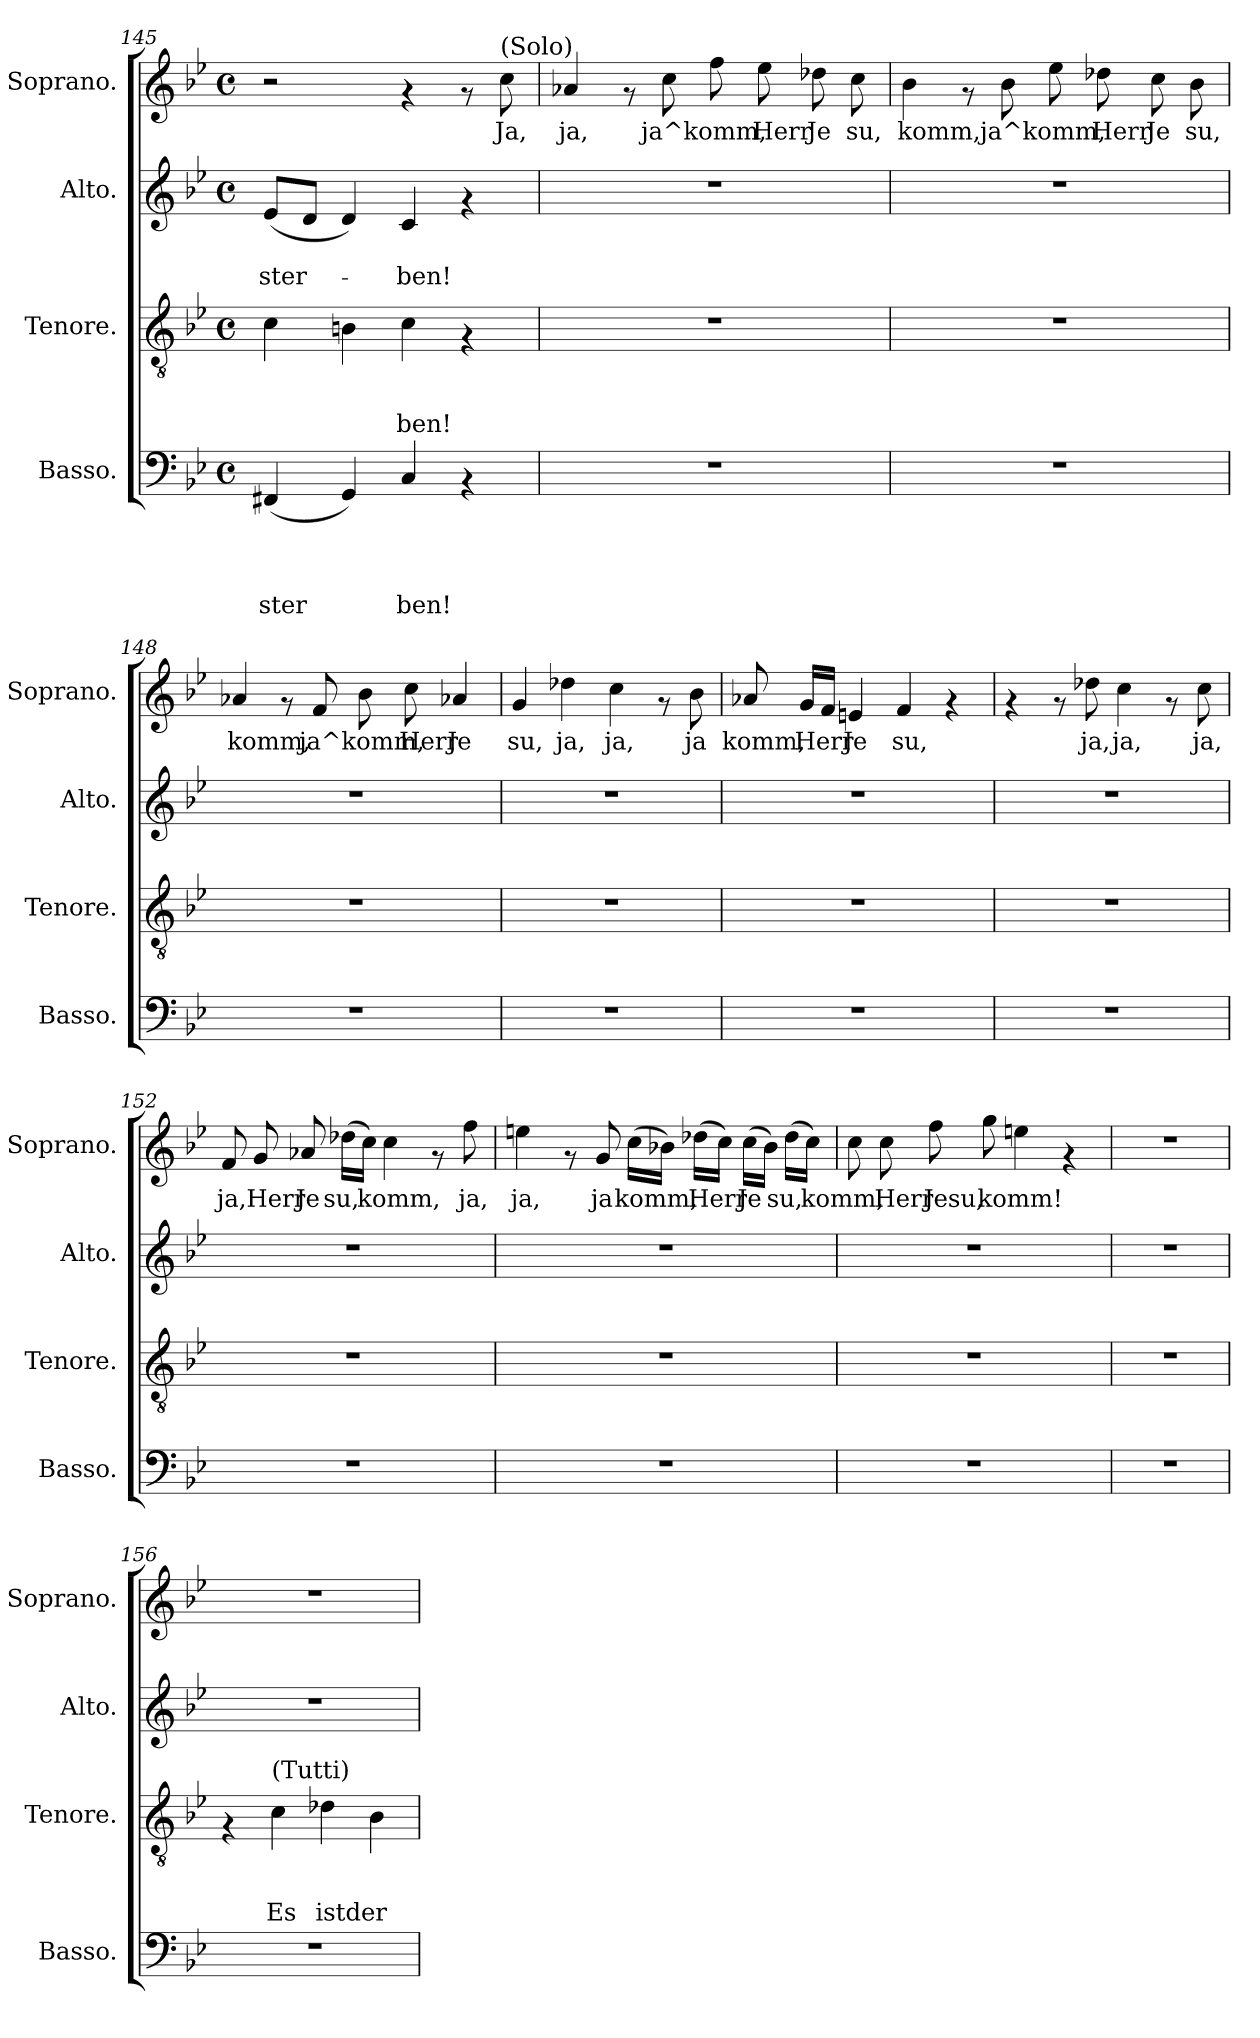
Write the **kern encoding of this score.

**kern	**text	**text	**text	**text	**kern	**text	**text	**text	**kern	**text	**text	**kern	**text
*part4	*part4	*part4	*part4	*part4	*part3	*part3	*part3	*part3	*part2	*part2	*part2	*part1	*part1
*staff4	*staff4	*staff4	*staff4	*staff4	*staff3	*staff3	*staff3	*staff3	*staff2	*staff2	*staff2	*staff1	*staff1
*I"Basso.	*	*	*	*	*I"Tenore.	*	*	*	*I"Alto.	*	*	*I"Soprano.	*
*I'Basso.	*	*	*	*	*I'Tenore.	*	*	*	*I'Alto.	*	*	*I'Soprano.	*
*clefF4	*	*	*	*	*clefGv2	*	*	*	*clefG2	*	*	*clefG2	*
*k[b-e-]	*	*	*	*	*k[b-e-]	*	*	*	*k[b-e-]	*	*	*k[b-e-]	*
*B-:	*	*	*	*	*B-:	*	*	*	*B-:	*	*	*B-:	*
*M4/4	*	*	*	*	*M4/4	*	*	*	*M4/4	*	*	*M4/4	*
*met(c)	*	*	*	*	*met(c)	*	*	*	*met(c)	*	*	*met(c)	*
=145	=145	=145	=145	=145	=145	=145	=145	=145	=145	=145	=145	=145	=145
!	!	!	!	!LO:LY:b	!	!	!	!	!	!	!LO:LY:b	!	!
(<4FF#X/	.	.	.	ster	4c\	.	.	.	(<8e-/L	.	ster-	2r	.
.	.	.	.	.	.	.	.	.	8d/J	.	.	.	.
4GG/)	.	.	.	.	4Bn\	.	.	.	4d/)	.	.	.	.
!	!	!	!	!LO:LY:b	!	!	!	!LO:LY:b	!	!	!LO:LY:b	!	!
4C/	.	.	.	ben!	4c\	.	.	ben!	4c/	.	-ben!	4rf	.
4rAA	.	.	.	.	4rF	.	.	.	4rf	.	.	8rf	.
!	!	!	!	!	!	!	!	!	!	!	!	!LO:TX:a:t=(Solo)	!
!	!	!	!	!	!	!	!	!	!	!	!	!	!LO:LY:b
.	.	.	.	.	.	.	.	.	.	.	.	8cc\	Ja,
!!LO:PB:g=z
=146	=146	=146	=146	=146	=146	=146	=146	=146	=146	=146	=146	=146	=146
!	!	!	!	!	!	!	!	!	!	!	!	!	!LO:LY:b
1r	.	.	.	.	1r	.	.	.	1r	.	.	4a-X/	ja,
.	.	.	.	.	.	.	.	.	.	.	.	8rf	.
!	!	!	!	!	!	!	!	!	!	!	!	!	!LO:LY:b
.	.	.	.	.	.	.	.	.	.	.	.	8cc\	ja^komm,
.	.	.	.	.	.	.	.	.	.	.	.	8ff\	.
!	!	!	!	!	!	!	!	!	!	!	!	!	!LO:LY:b
.	.	.	.	.	.	.	.	.	.	.	.	8ee-\	Herr
!	!	!	!	!	!	!	!	!	!	!	!	!	!LO:LY:b
.	.	.	.	.	.	.	.	.	.	.	.	8dd-X\	Je
!	!	!	!	!	!	!	!	!	!	!	!	!	!LO:LY:b
.	.	.	.	.	.	.	.	.	.	.	.	8cc\	su,
=147	=147	=147	=147	=147	=147	=147	=147	=147	=147	=147	=147	=147	=147
!	!	!	!	!	!	!	!	!	!	!	!	!	!LO:LY:b
1r	.	.	.	.	1r	.	.	.	1r	.	.	4b-\	komm,
.	.	.	.	.	.	.	.	.	.	.	.	8rf	.
!	!	!	!	!	!	!	!	!	!	!	!	!	!LO:LY:b
.	.	.	.	.	.	.	.	.	.	.	.	8b-\	ja^komm,
.	.	.	.	.	.	.	.	.	.	.	.	8ee-\	.
!	!	!	!	!	!	!	!	!	!	!	!	!	!LO:LY:b
.	.	.	.	.	.	.	.	.	.	.	.	8dd-X\	Herr
!	!	!	!	!	!	!	!	!	!	!	!	!	!LO:LY:b
.	.	.	.	.	.	.	.	.	.	.	.	8cc\	Je
!	!	!	!	!	!	!	!	!	!	!	!	!	!LO:LY:b
.	.	.	.	.	.	.	.	.	.	.	.	8b-\	su,
=148	=148	=148	=148	=148	=148	=148	=148	=148	=148	=148	=148	=148	=148
!	!	!	!	!	!	!	!	!	!	!	!	!	!LO:LY:b
1r	.	.	.	.	1r	.	.	.	1r	.	.	4a-X/	komm,
.	.	.	.	.	.	.	.	.	.	.	.	8rf	.
!	!	!	!	!	!	!	!	!	!	!	!	!	!LO:LY:b
.	.	.	.	.	.	.	.	.	.	.	.	8f/	ja^komm,
.	.	.	.	.	.	.	.	.	.	.	.	8b-\	.
!	!	!	!	!	!	!	!	!	!	!	!	!	!LO:LY:b
.	.	.	.	.	.	.	.	.	.	.	.	8cc\	Herr
!	!	!	!	!	!	!	!	!	!	!	!	!	!LO:LY:b
.	.	.	.	.	.	.	.	.	.	.	.	4a-X/	Je
!!LO:LB:g=z
=149	=149	=149	=149	=149	=149	=149	=149	=149	=149	=149	=149	=149	=149
!	!	!	!	!	!	!	!	!	!	!	!	!	!LO:LY:b
1r	.	.	.	.	1r	.	.	.	1r	.	.	4g/	su,
!	!	!	!	!	!	!	!	!	!	!	!	!	!LO:LY:b
.	.	.	.	.	.	.	.	.	.	.	.	4dd-X\	ja,
!	!	!	!	!	!	!	!	!	!	!	!	!	!LO:LY:b
.	.	.	.	.	.	.	.	.	.	.	.	4cc\	ja,
.	.	.	.	.	.	.	.	.	.	.	.	8rf	.
!	!	!	!	!	!	!	!	!	!	!	!	!	!LO:LY:b
.	.	.	.	.	.	.	.	.	.	.	.	8b-\	ja
=150	=150	=150	=150	=150	=150	=150	=150	=150	=150	=150	=150	=150	=150
!	!	!	!	!	!	!	!	!	!	!	!	!	!LO:LY:b
1r	.	.	.	.	1r	.	.	.	1r	.	.	8a-X/	komm,
!	!	!	!	!	!	!	!	!	!	!	!	!	!LO:LY:b
.	.	.	.	.	.	.	.	.	.	.	.	16g/LL	Herr
.	.	.	.	.	.	.	.	.	.	.	.	16f/JJ	.
!	!	!	!	!	!	!	!	!	!	!	!	!	!LO:LY:b
.	.	.	.	.	.	.	.	.	.	.	.	4en/	Je
!	!	!	!	!	!	!	!	!	!	!	!	!	!LO:LY:b
.	.	.	.	.	.	.	.	.	.	.	.	4f/	su,
.	.	.	.	.	.	.	.	.	.	.	.	4rf	.
=151	=151	=151	=151	=151	=151	=151	=151	=151	=151	=151	=151	=151	=151
1r	.	.	.	.	1r	.	.	.	1r	.	.	4rf	.
.	.	.	.	.	.	.	.	.	.	.	.	8rf	.
!	!	!	!	!	!	!	!	!	!	!	!	!	!LO:LY:b
.	.	.	.	.	.	.	.	.	.	.	.	8dd-X\	ja,
!	!	!	!	!	!	!	!	!	!	!	!	!	!LO:LY:b
.	.	.	.	.	.	.	.	.	.	.	.	4cc\	ja,
.	.	.	.	.	.	.	.	.	.	.	.	8rf	.
!	!	!	!	!	!	!	!	!	!	!	!	!	!LO:LY:b
.	.	.	.	.	.	.	.	.	.	.	.	8cc\	ja,
=152	=152	=152	=152	=152	=152	=152	=152	=152	=152	=152	=152	=152	=152
!	!	!	!	!	!	!	!	!	!	!	!	!	!LO:LY:b
1r	.	.	.	.	1r	.	.	.	1r	.	.	8f/	ja,
!	!	!	!	!	!	!	!	!	!	!	!	!	!LO:LY:b
.	.	.	.	.	.	.	.	.	.	.	.	8g/	Herr
!	!	!	!	!	!	!	!	!	!	!	!	!	!LO:LY:b
.	.	.	.	.	.	.	.	.	.	.	.	8a-X/	Je
!	!	!	!	!	!	!	!	!	!	!	!	!	!LO:LY:b
.	.	.	.	.	.	.	.	.	.	.	.	(>16dd-X\LL	su,
!	!	!	!	!	!	!	!	!	!	!	!	!	!LO:LY:b
.	.	.	.	.	.	.	.	.	.	.	.	16cc\JJ)	komm,
.	.	.	.	.	.	.	.	.	.	.	.	4cc\	.
.	.	.	.	.	.	.	.	.	.	.	.	8rf	.
!	!	!	!	!	!	!	!	!	!	!	!	!	!LO:LY:b
.	.	.	.	.	.	.	.	.	.	.	.	8ff\	ja,
=153	=153	=153	=153	=153	=153	=153	=153	=153	=153	=153	=153	=153	=153
!	!	!	!	!	!	!	!	!	!	!	!	!	!LO:LY:b
1r	.	.	.	.	1r	.	.	.	1r	.	.	4een\	ja,
.	.	.	.	.	.	.	.	.	.	.	.	8rf	.
!	!	!	!	!	!	!	!	!	!	!	!	!	!LO:LY:b
.	.	.	.	.	.	.	.	.	.	.	.	8g/	ja
!	!	!	!	!	!	!	!	!	!	!	!	!	!LO:LY:b
.	.	.	.	.	.	.	.	.	.	.	.	(>16cc\LL	komm,
.	.	.	.	.	.	.	.	.	.	.	.	16b-X\JJ)	.
!	!	!	!	!	!	!	!	!	!	!	!	!	!LO:LY:b
.	.	.	.	.	.	.	.	.	.	.	.	(>16dd-X\LL	Herr
.	.	.	.	.	.	.	.	.	.	.	.	16cc\JJ)	.
!	!	!	!	!	!	!	!	!	!	!	!	!	!LO:LY:b
.	.	.	.	.	.	.	.	.	.	.	.	(>16cc\LL	Je
.	.	.	.	.	.	.	.	.	.	.	.	16b-\JJ)	.
!	!	!	!	!	!	!	!	!	!	!	!	!	!LO:LY:b
.	.	.	.	.	.	.	.	.	.	.	.	(>16dd-\LL	su,
!	!	!	!	!	!	!	!	!	!	!	!	!	!LO:LY:b
.	.	.	.	.	.	.	.	.	.	.	.	16cc\JJ)	komm,
=154	=154	=154	=154	=154	=154	=154	=154	=154	=154	=154	=154	=154	=154
1r	.	.	.	.	1r	.	.	.	1r	.	.	8cc\	.
!	!	!	!	!	!	!	!	!	!	!	!	!	!LO:LY:b
.	.	.	.	.	.	.	.	.	.	.	.	8cc\	Herr
!	!	!	!	!	!	!	!	!	!	!	!	!	!LO:LY:b
.	.	.	.	.	.	.	.	.	.	.	.	8ff\	Jesu,
!	!	!	!	!	!	!	!	!	!	!	!	!	!LO:LY:b
.	.	.	.	.	.	.	.	.	.	.	.	8gg\	komm!
.	.	.	.	.	.	.	.	.	.	.	.	4een\	.
.	.	.	.	.	.	.	.	.	.	.	.	4rf	.
!!LO:LB:g=z
=155	=155	=155	=155	=155	=155	=155	=155	=155	=155	=155	=155	=155	=155
1r	.	.	.	.	1r	.	.	.	1r	.	.	1r	.
=156	=156	=156	=156	=156	=156	=156	=156	=156	=156	=156	=156	=156	=156
1r	.	.	.	.	4rF	.	.	.	1r	.	.	1r	.
!	!	!	!	!	!LO:TX:a:t=(Tutti)	!	!	!	!	!	!	!	!
!	!	!	!	!	!	!	!	!LO:LY:b	!	!	!	!	!
.	.	.	.	.	4c\	.	.	Es	.	.	.	.	.
!	!	!	!	!	!	!	!	!LO:LY:b	!	!	!	!	!
.	.	.	.	.	4d-X\	.	.	istder	.	.	.	.	.
.	.	.	.	.	4B-\	.	.	.	.	.	.	.	.
=	=	=	=	=	=	=	=	=	=	=	=	=	=
*-	*-	*-	*-	*-	*-	*-	*-	*-	*-	*-	*-	*-	*-
